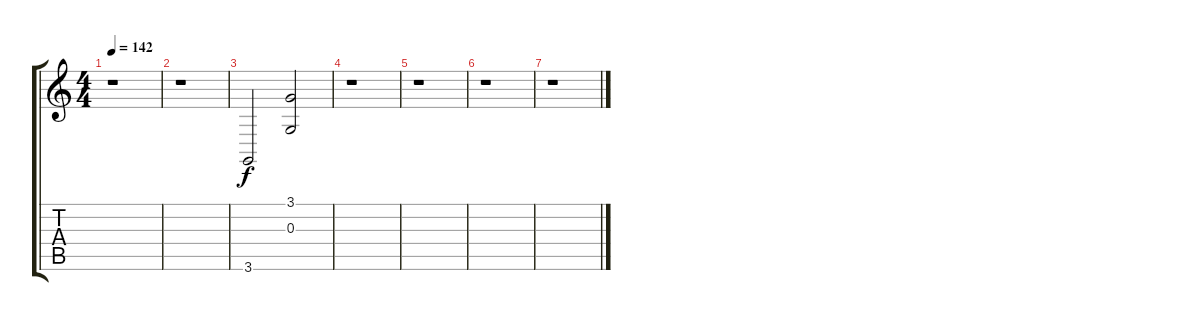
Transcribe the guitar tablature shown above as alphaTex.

\track "" {instrument synthbrass1}
\staff {score tabs}
\tuning (E4 B3 G3 D3 A2 E2) {hide}
\ts (4 4)
\tempo 142
\clef g2
\ks c
r.1{dy f} |
r.1 |
3.6.2{instrument reversecymbal} (3.1 0.3).2{instrument synthbrass1} |
r.1 |
r.1 |
r.1 |
r.1
